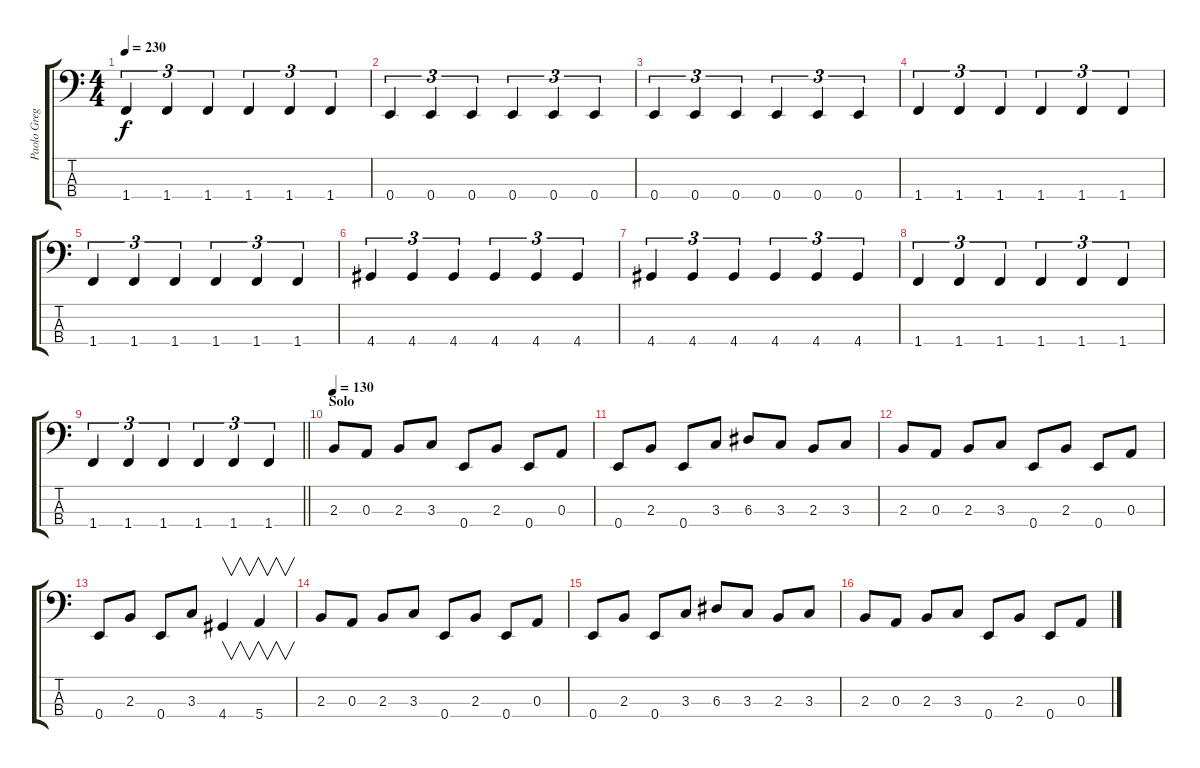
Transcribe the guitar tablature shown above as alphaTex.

\track ("Paolo Gregoletto" "Paolo Greg") {instrument electricbassfinger}
\staff {score tabs}
\tuning (G2 D2 A1 E1) {hide}
\ts (4 4)
\tempo 230
\clef f4
\ks c
1.4.4{tu (3 2) dy f} 1.4.4{tu (3 2)} 1.4.4{tu (3 2)} 1.4.4{tu (3 2)} 1.4.4{tu (3 2)} 1.4.4{tu (3 2)} |
0.4.4{tu (3 2)} 0.4.4{tu (3 2)} 0.4.4{tu (3 2)} 0.4.4{tu (3 2)} 0.4.4{tu (3 2)} 0.4.4{tu (3 2)} |
0.4.4{tu (3 2)} 0.4.4{tu (3 2)} 0.4.4{tu (3 2)} 0.4.4{tu (3 2)} 0.4.4{tu (3 2)} 0.4.4{tu (3 2)} |
1.4.4{tu (3 2)} 1.4.4{tu (3 2)} 1.4.4{tu (3 2)} 1.4.4{tu (3 2)} 1.4.4{tu (3 2)} 1.4.4{tu (3 2)} |
1.4.4{tu (3 2)} 1.4.4{tu (3 2)} 1.4.4{tu (3 2)} 1.4.4{tu (3 2)} 1.4.4{tu (3 2)} 1.4.4{tu (3 2)} |
4.4.4{tu (3 2)} 4.4.4{tu (3 2)} 4.4.4{tu (3 2)} 4.4.4{tu (3 2)} 4.4.4{tu (3 2)} 4.4.4{tu (3 2)} |
4.4.4{tu (3 2)} 4.4.4{tu (3 2)} 4.4.4{tu (3 2)} 4.4.4{tu (3 2)} 4.4.4{tu (3 2)} 4.4.4{tu (3 2)} |
1.4.4{tu (3 2)} 1.4.4{tu (3 2)} 1.4.4{tu (3 2)} 1.4.4{tu (3 2)} 1.4.4{tu (3 2)} 1.4.4{tu (3 2)} |
\barLineRight lightlight
1.4.4{tu (3 2)} 1.4.4{tu (3 2)} 1.4.4{tu (3 2)} 1.4.4{tu (3 2)} 1.4.4{tu (3 2)} 1.4.4{tu (3 2)} |
\section ("" "Solo")
\tempo 130
2.3.8{volume 4} 0.3.8 2.3.8 3.3.8 0.4.8 2.3.8 0.4.8 0.3.8 |
0.4.8 2.3.8 0.4.8 3.3.8 6.3.8 3.3.8 2.3.8 3.3.8 |
2.3.8 0.3.8 2.3.8 3.3.8 0.4.8 2.3.8 0.4.8 0.3.8 |
0.4.8 2.3.8 0.4.8 3.3.8 4.4.4{v} 5.4.4{v} |
2.3.8 0.3.8 2.3.8 3.3.8 0.4.8 2.3.8 0.4.8 0.3.8 |
0.4.8 2.3.8 0.4.8 3.3.8 6.3.8 3.3.8 2.3.8 3.3.8 |
2.3.8 0.3.8 2.3.8 3.3.8 0.4.8 2.3.8 0.4.8 0.3.8
